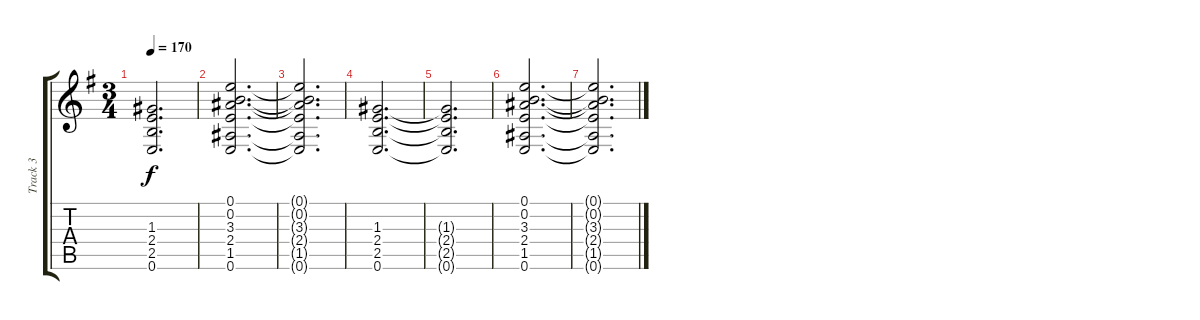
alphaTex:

\track ("Track 3" "Track 3") {instrument distortionguitar}
\staff {score tabs}
\tuning (E4 B3 G3 D3 A2 E2) {hide}
\ts (3 4)
\tempo 170
\clef g2
\ks g
(1.3{t} 2.4{t} 2.5{t} 0.6{t}).2{d dy f} |
(0.1 0.2 3.3 2.4 1.5 0.6).2{d volume 8} |
(0.1{t} 0.2{t} 3.3{t} 2.4{t} 1.5{t} 0.6{t}).2{d} |
(1.3 2.4 2.5 0.6).2{d} |
(1.3{t} 2.4{t} 2.5{t} 0.6{t}).2{d} |
(0.1 0.2 3.3 2.4 1.5 0.6).2{d volume 3} |
(0.1{t} 0.2{t} 3.3{t} 2.4{t} 1.5{t} 0.6{t}).2{d}
